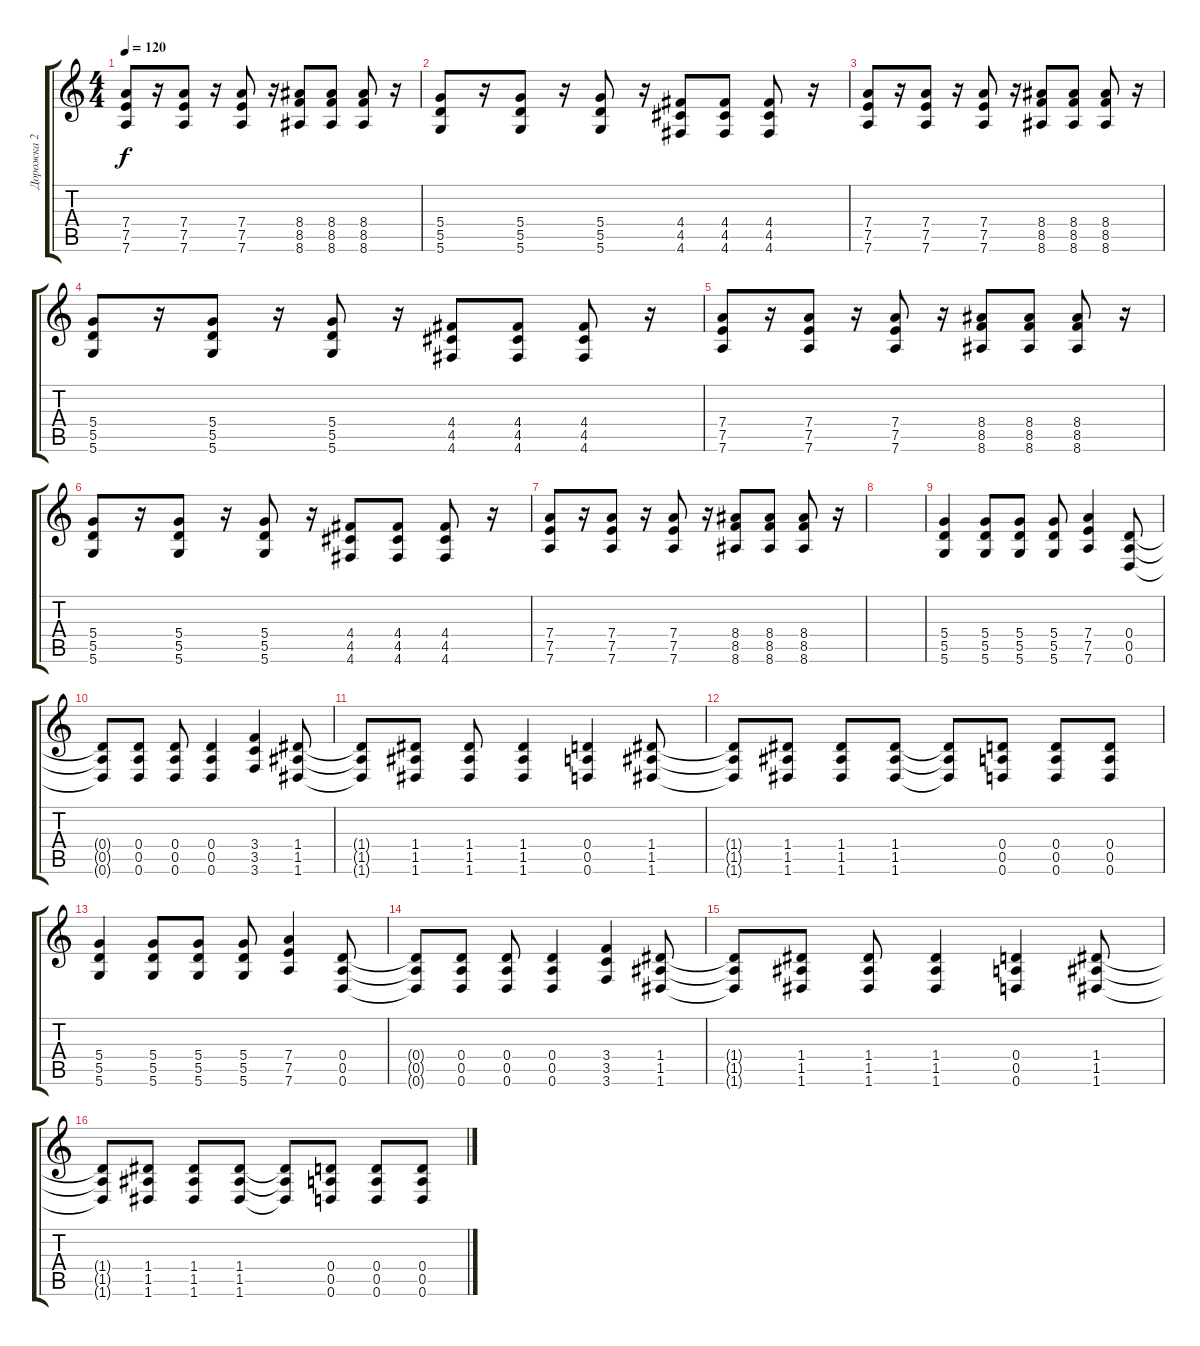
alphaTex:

\track ("Дорожка 2" "Дорожка 2") {instrument distortionguitar}
\staff {score tabs}
\tuning (E4 B3 G3 D3 A2 D2) {hide}
\ts (4 4)
\tempo 120
\clef g2
\ks c
(7.4 7.5 7.6).8{dy f} r.16 (7.4 7.5 7.6).8 r.16 (7.4 7.5 7.6).8 r.16 (8.4 8.5 8.6).8 (8.4 8.5 8.6).8 (8.4 8.5 8.6).8 r.16 |
(5.4 5.5 5.6).8 r.16 (5.4 5.5 5.6).8 r.16 (5.4 5.5 5.6).8 r.16 (4.4 4.5 4.6).8 (4.4 4.5 4.6).8 (4.4 4.5 4.6).8 r.16 |
(7.4 7.5 7.6).8 r.16 (7.4 7.5 7.6).8 r.16 (7.4 7.5 7.6).8 r.16 (8.4 8.5 8.6).8 (8.4 8.5 8.6).8 (8.4 8.5 8.6).8 r.16 |
(5.4 5.5 5.6).8 r.16 (5.4 5.5 5.6).8 r.16 (5.4 5.5 5.6).8 r.16 (4.4 4.5 4.6).8 (4.4 4.5 4.6).8 (4.4 4.5 4.6).8 r.16 |
(7.4 7.5 7.6).8 r.16 (7.4 7.5 7.6).8 r.16 (7.4 7.5 7.6).8 r.16 (8.4 8.5 8.6).8 (8.4 8.5 8.6).8 (8.4 8.5 8.6).8 r.16 |
(5.4 5.5 5.6).8 r.16 (5.4 5.5 5.6).8 r.16 (5.4 5.5 5.6).8 r.16 (4.4 4.5 4.6).8 (4.4 4.5 4.6).8 (4.4 4.5 4.6).8 r.16 |
(7.4 7.5 7.6).8 r.16 (7.4 7.5 7.6).8 r.16 (7.4 7.5 7.6).8 r.16 (8.4 8.5 8.6).8 (8.4 8.5 8.6).8 (8.4 8.5 8.6).8 r.16 |
|
(5.4 5.5 5.6).4 (5.4 5.5 5.6).8 (5.4 5.5 5.6).8 (5.4 5.5 5.6).8 (7.4 7.5 7.6).4 (0.4 0.5 0.6).8 |
(0.4{t} 0.5{t} 0.6{t}).8 (0.4 0.5 0.6).8 (0.4 0.5 0.6).8 (0.4 0.5 0.6).4 (3.4 3.5 3.6).4 (1.4 1.5 1.6).8 |
(1.4{t} 1.5{t} 1.6{t}).8 (1.4 1.5 1.6).8 (1.4 1.5 1.6).8 (1.4 1.5 1.6).4 (0.4 0.5 0.6).4 (1.4 1.5 1.6).8 |
(1.4{t} 1.5{t} 1.6{t}).8 (1.4 1.5 1.6).8 (1.4 1.5 1.6).8 (1.4 1.5 1.6).8 (1.4{t} 1.5{t} 1.6{t}).8 (0.4 0.5 0.6).8 (0.4 0.5 0.6).8 (0.4 0.5 0.6).8 |
(5.4 5.5 5.6).4 (5.4 5.5 5.6).8 (5.4 5.5 5.6).8 (5.4 5.5 5.6).8 (7.4 7.5 7.6).4 (0.4 0.5 0.6).8 |
(0.4{t} 0.5{t} 0.6{t}).8 (0.4 0.5 0.6).8 (0.4 0.5 0.6).8 (0.4 0.5 0.6).4 (3.4 3.5 3.6).4 (1.4 1.5 1.6).8 |
(1.4{t} 1.5{t} 1.6{t}).8 (1.4 1.5 1.6).8 (1.4 1.5 1.6).8 (1.4 1.5 1.6).4 (0.4 0.5 0.6).4 (1.4 1.5 1.6).8 |
(1.4{t} 1.5{t} 1.6{t}).8 (1.4 1.5 1.6).8 (1.4 1.5 1.6).8 (1.4 1.5 1.6).8 (1.4{t} 1.5{t} 1.6{t}).8 (0.4 0.5 0.6).8 (0.4 0.5 0.6).8 (0.4 0.5 0.6).8
